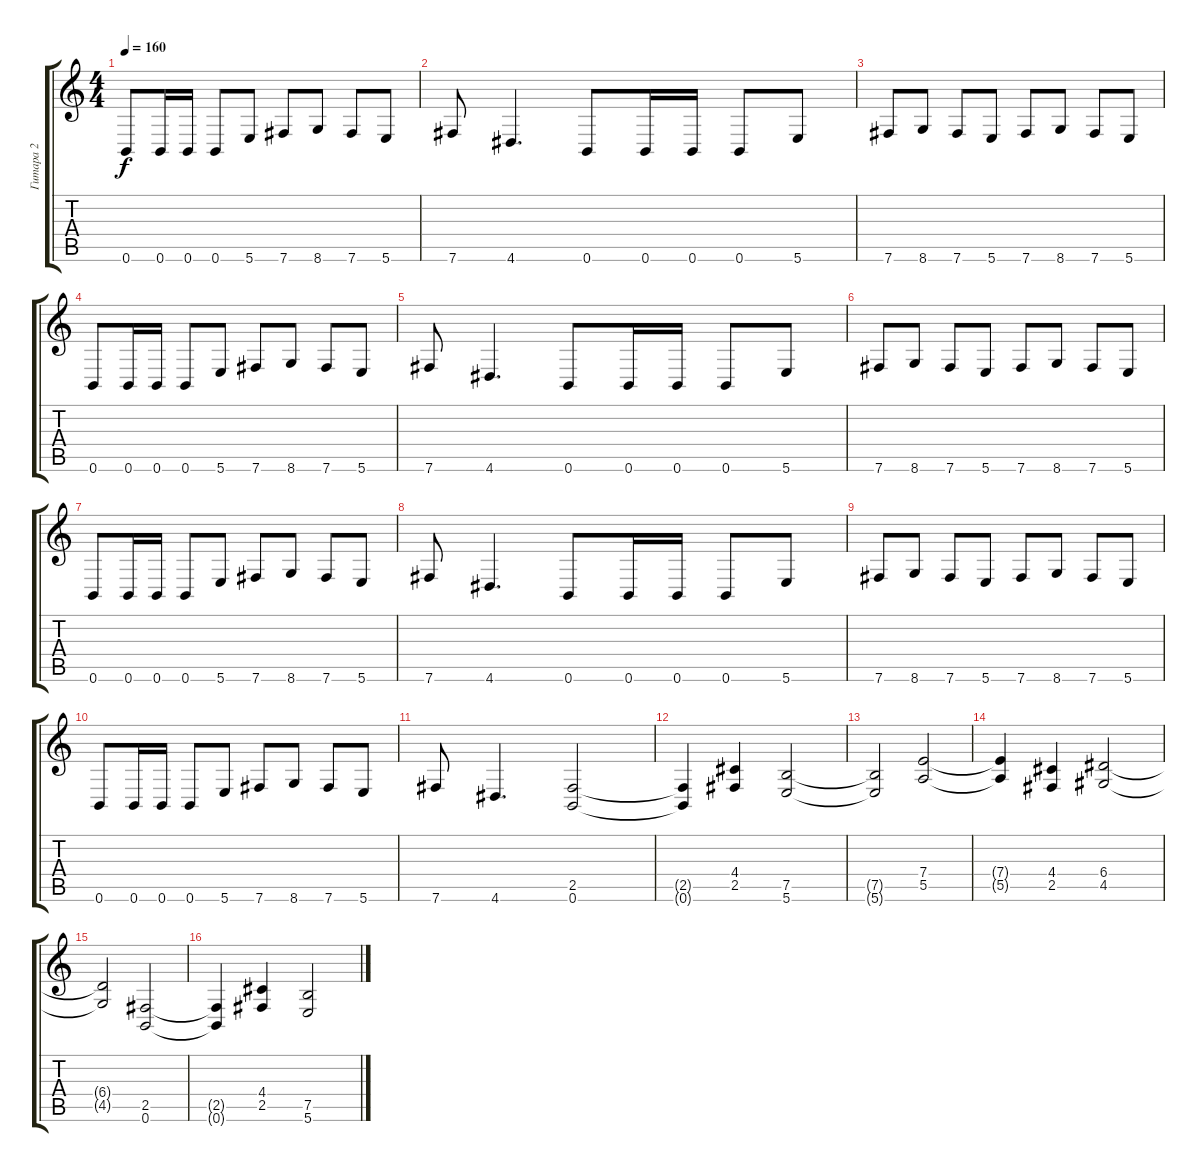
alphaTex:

\track ("Гитара 2" "Гитара 2") {instrument distortionguitar}
\staff {score tabs}
\tuning (B3 Gb3 D3 A2 E2 B1) {hide}
\ts (4 4)
\tempo 160
\clef g2
\ks c
0.6.8{dy f} 0.6.16 0.6.16 0.6.8 5.6.8 7.6.8 8.6.8 7.6.8 5.6.8 |
7.6.8 4.6.4{d} 0.6.8 0.6.16 0.6.16 0.6.8 5.6.8 |
7.6.8 8.6.8 7.6.8 5.6.8 7.6.8 8.6.8 7.6.8 5.6.8 |
0.6.8 0.6.16 0.6.16 0.6.8 5.6.8 7.6.8 8.6.8 7.6.8 5.6.8 |
7.6.8 4.6.4{d} 0.6.8 0.6.16 0.6.16 0.6.8 5.6.8 |
7.6.8 8.6.8 7.6.8 5.6.8 7.6.8 8.6.8 7.6.8 5.6.8 |
0.6.8 0.6.16 0.6.16 0.6.8 5.6.8 7.6.8 8.6.8 7.6.8 5.6.8 |
7.6.8 4.6.4{d} 0.6.8 0.6.16 0.6.16 0.6.8 5.6.8 |
7.6.8 8.6.8 7.6.8 5.6.8 7.6.8 8.6.8 7.6.8 5.6.8 |
0.6.8 0.6.16 0.6.16 0.6.8 5.6.8 7.6.8 8.6.8 7.6.8 5.6.8 |
7.6.8 4.6.4{d} (2.5 0.6).2 |
(2.5{t} 0.6{t}).4 (4.4 2.5).4 (7.5 5.6).2 |
(7.5{t} 5.6{t}).2 (7.4 5.5).2 |
(7.4{t} 5.5{t}).4 (4.4 2.5).4 (6.4 4.5).2 |
(6.4{t} 4.5{t}).2 (2.5 0.6).2 |
(2.5{t} 0.6{t}).4 (4.4 2.5).4 (7.5 5.6).2
